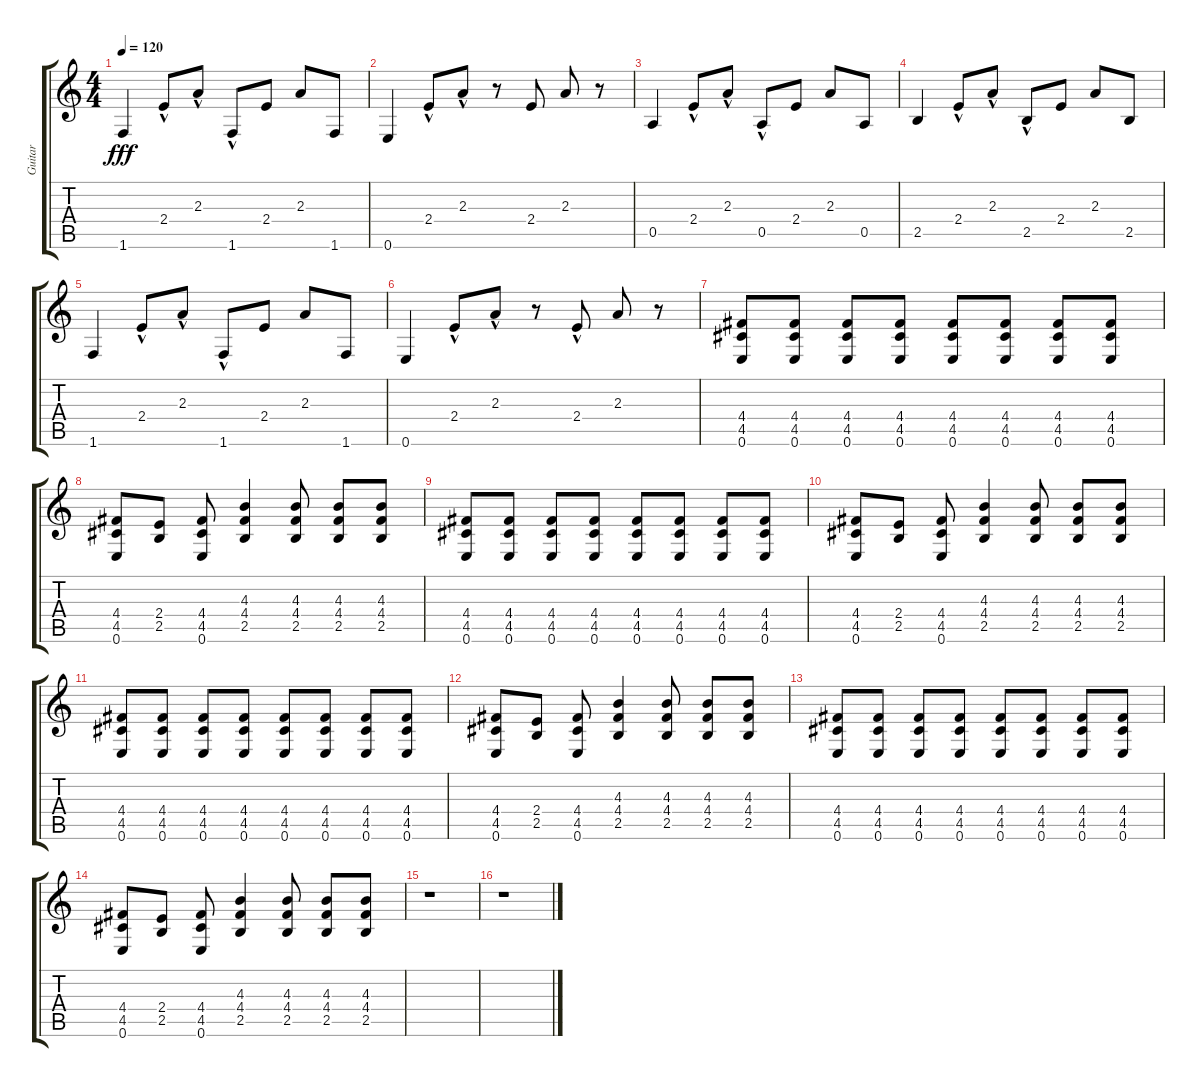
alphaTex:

\track ("Guitar" "Guitar") {instrument electricguitarjazz}
\staff {score tabs}
\tuning (E4 B3 G3 D3 A2 E2) {hide}
\ts (4 4)
\tempo 120
\clef g2
\ks c
1.6.4{dy fff} 2.4{hac}.8 2.3{hac}.8 1.6{hac}.8 2.4.8 2.3.8 1.6.8 |
0.6.4 2.4{hac}.8 2.3{hac}.8 r.8 2.4.8 2.3.8 r.8 |
0.5.4 2.4{hac}.8 2.3{hac}.8 0.5{hac}.8 2.4.8 2.3.8 0.5.8 |
2.5.4 2.4{hac}.8 2.3{hac}.8 2.5{hac}.8 2.4.8 2.3.8 2.5.8 |
1.6.4 2.4{hac}.8 2.3{hac}.8 1.6{hac}.8 2.4.8 2.3.8 1.6.8 |
0.6.4 2.4{hac}.8 2.3{hac}.8 r.8 2.4{hac}.8 2.3.8 r.8 |
(4.4 4.5 0.6).8{instrument distortionguitar} (4.4 4.5 0.6).8 (4.4 4.5 0.6).8 (4.4 4.5 0.6).8 (4.4 4.5 0.6).8 (4.4 4.5 0.6).8 (4.4 4.5 0.6).8 (4.4 4.5 0.6).8 |
(4.4 4.5 0.6).8 (2.4 2.5).8 (4.4 4.5 0.6).8 (4.3 4.4 2.5).4 (4.3 4.4 2.5).8 (4.3 4.4 2.5).8 (4.3 4.4 2.5).8 |
(4.4 4.5 0.6).8 (4.4 4.5 0.6).8 (4.4 4.5 0.6).8 (4.4 4.5 0.6).8 (4.4 4.5 0.6).8 (4.4 4.5 0.6).8 (4.4 4.5 0.6).8 (4.4 4.5 0.6).8 |
(4.4 4.5 0.6).8 (2.4 2.5).8 (4.4 4.5 0.6).8 (4.3 4.4 2.5).4 (4.3 4.4 2.5).8 (4.3 4.4 2.5).8 (4.3 4.4 2.5).8 |
(4.4 4.5 0.6).8 (4.4 4.5 0.6).8 (4.4 4.5 0.6).8 (4.4 4.5 0.6).8 (4.4 4.5 0.6).8 (4.4 4.5 0.6).8 (4.4 4.5 0.6).8 (4.4 4.5 0.6).8 |
(4.4 4.5 0.6).8 (2.4 2.5).8 (4.4 4.5 0.6).8 (4.3 4.4 2.5).4 (4.3 4.4 2.5).8 (4.3 4.4 2.5).8 (4.3 4.4 2.5).8 |
(4.4 4.5 0.6).8 (4.4 4.5 0.6).8 (4.4 4.5 0.6).8 (4.4 4.5 0.6).8 (4.4 4.5 0.6).8 (4.4 4.5 0.6).8 (4.4 4.5 0.6).8 (4.4 4.5 0.6).8 |
(4.4 4.5 0.6).8 (2.4 2.5).8 (4.4 4.5 0.6).8 (4.3 4.4 2.5).4 (4.3 4.4 2.5).8 (4.3 4.4 2.5).8 (4.3 4.4 2.5).8 |
r.1 |
r.1
